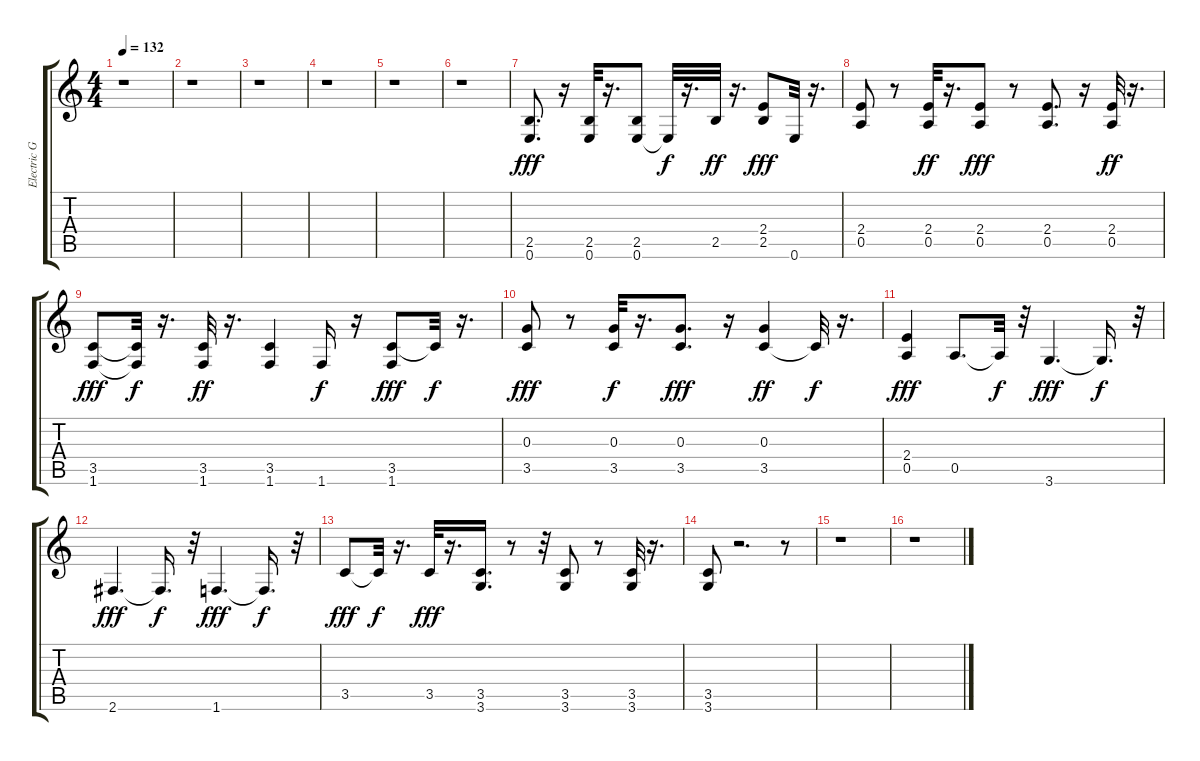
\track ("Electric Guitar" "Electric G") {instrument distortionguitar}
\staff {score tabs}
\tuning (E4 B3 G3 D3 A2 E2) {hide}
\ts (4 4)
\tempo 132
\clef g2
\ks c
r.1{dy f} |
r.1 |
r.1 |
r.1 |
r.1 |
r.1 |
(2.5 0.6).8{d dy fff} r.16 (2.5 0.6).32 r.16{d} (2.5 0.6).8 0.6{t}.32{dy f} r.16{d} 2.5.32{dy ff} r.16{d} (2.4 2.5).8{dy fff} 0.6.32 r.16{d} |
(2.4 0.5).8 r.8 (2.4 0.5).32{dy ff} r.16{d} (2.4 0.5).8{dy fff} r.8 (2.4 0.5).8{d} r.16 (2.4 0.5).32{dy ff} r.16{d} |
(3.5 1.6).8{dy fff} (3.5{t} 1.6{t}).32{dy f} r.16{d} (3.5 1.6).32{dy ff} r.16{d} (3.5 1.6).4 1.6.16{dy f} r.16 (3.5 1.6).8{dy fff} 3.5{t}.32{dy f} r.16{d} |
(0.3 3.5).8{dy fff} r.8 (0.3 3.5).32{dy f} r.16{d} (0.3 3.5).8{d dy fff} r.16 (0.3 3.5).4{dy ff} 3.5{t}.32{dy f} r.16{d} |
(2.4 0.5).4{dy fff} 0.5.8{d} 0.5{t}.32{dy f} r.32 3.6.4{d dy fff} 3.6{t}.16{d dy f} r.32 |
2.6.4{d dy fff} 2.6{t}.16{d dy f} r.32 1.6.4{d dy fff} 1.6{t}.16{d dy f} r.32 |
3.5.8{dy fff} 3.5{t}.32{dy f} r.16{d} 3.5.32{dy fff} r.16{d} (3.5 3.6).16{d} r.8 r.32 (3.5 3.6).8 r.8 (3.5 3.6).32 r.16{d} |
(3.5 3.6).8 r.2{d} r.8 |
r.1 |
r.1
